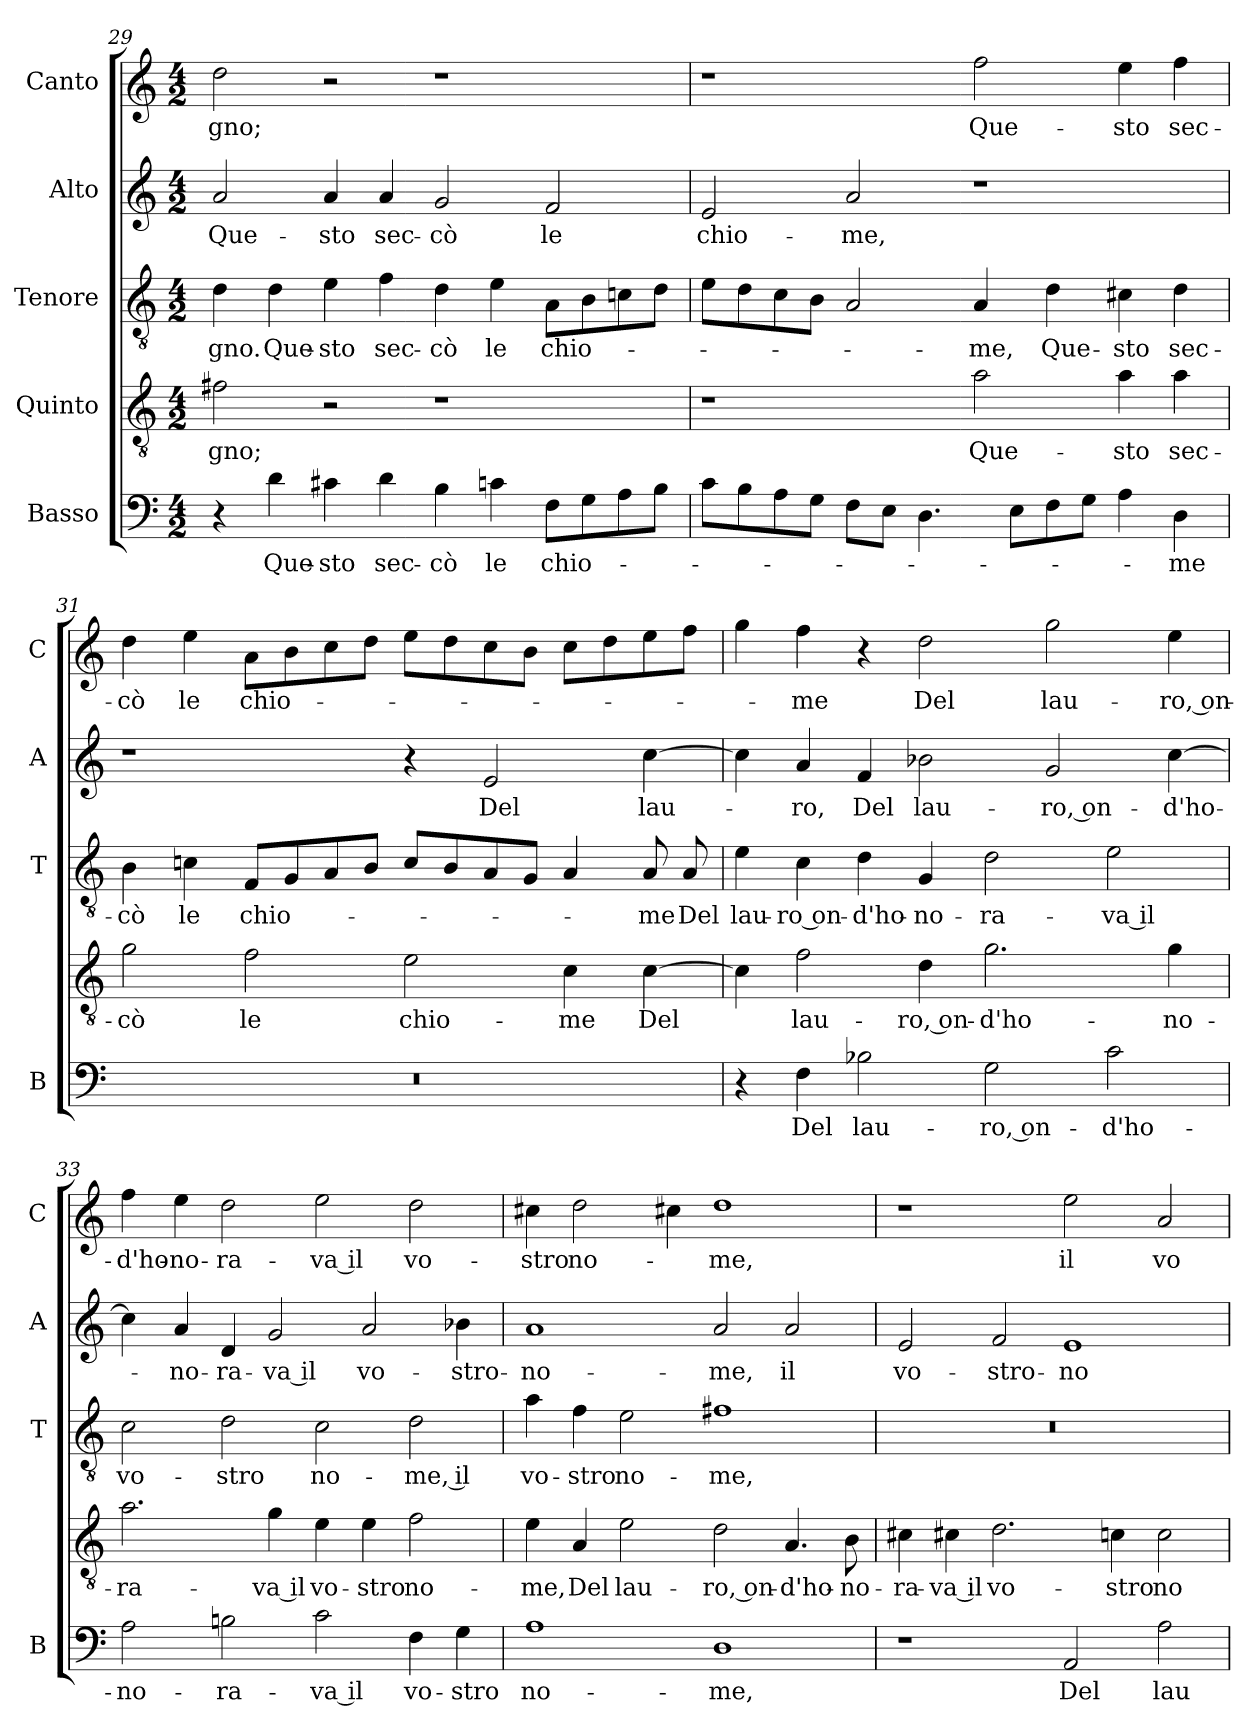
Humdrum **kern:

**kern	**text	**kern	**text	**kern	**text	**kern	**text	**kern	**text
*part5	*part5	*part4	*part4	*part3	*part3	*part2	*part2	*part1	*part1
*staff5	*staff5	*staff4	*staff4	*staff3	*staff3	*staff2	*staff2	*staff1	*staff1
*I"Basso	*	*I"Quinto	*	*I"Tenore	*	*I"Alto	*	*I"Canto	*
*I'B	*	*	*	*I'T	*	*I'A	*	*I'C	*
*clefF4	*	*clefGv2	*	*clefGv2	*	*clefG2	*	*clefG2	*
*k[]	*	*k[]	*	*k[]	*	*k[]	*	*k[]	*
*C:	*	*C:	*	*C:	*	*C:	*	*C:	*
*M4/2	*	*M4/2	*	*M4/2	*	*M4/2	*	*M4/2	*
=29	=29	=29	=29	=29	=29	=29	=29	=29	=29
4r	.	2f#X	-gno;	4d	-gno.	2a	Que-	2dd	-gno;
4d	Que-	.	.	4d	Que-	.	.	.	.
4c#X	-sto	2r	.	4e	-sto	4a	-sto	2r	.
4d	sec-	.	.	4f	sec-	4a	sec-	.	.
4B	-cò	1r	.	4d	-cò	2g	-cò	1r	.
4cn	le	.	.	4e	le	.	.	.	.
8FL	chio-	.	.	8AL	chio-	2f	le	.	.
8G	.	.	.	8B	.	.	.	.	.
8A	.	.	.	8cn	.	.	.	.	.
8BJ	.	.	.	8dJ	.	.	.	.	.
=30	=30	=30	=30	=30	=30	=30	=30	=30	=30
8cL	.	1r	.	8eL	.	2e	chio-	1r	.
8B	.	.	.	8d	.	.	.	.	.
8A	.	.	.	8c	.	.	.	.	.
8GJ	.	.	.	8BJ	.	.	.	.	.
8FL	.	.	.	2A	.	2a	-me,	.	.
8EJ	.	.	.	.	.	.	.	.	.
4.D	.	.	.	.	.	.	.	.	.
.	.	2a	Que-	4A	-me,	1r	.	2ff	Que-
8EL	.	.	.	.	.	.	.	.	.
8F	.	.	.	4d	Que-	.	.	.	.
8GJ	.	.	.	.	.	.	.	.	.
4A	.	4a	-sto	4c#X	-sto	.	.	4ee	-sto
4D	-me	4a	sec-	4d	sec-	.	.	4ff	sec-
=31	=31	=31	=31	=31	=31	=31	=31	=31	=31
0r	.	2g	-cò	4B	-cò	1r	.	4dd	-cò
.	.	.	.	4cn	le	.	.	4ee	le
.	.	2f	le	8FL	chio-	.	.	8aL	chio-
.	.	.	.	8G	.	.	.	8b	.
.	.	.	.	8A	.	.	.	8cc	.
.	.	.	.	8BJ	.	.	.	8ddJ	.
.	.	2e	chio-	8cL	.	4r	.	8eeL	.
.	.	.	.	8B	.	.	.	8dd	.
.	.	.	.	8A	.	2e	Del	8cc	.
.	.	.	.	8GJ	.	.	.	8bJ	.
.	.	4c	-me	4A	.	.	.	8ccL	.
.	.	.	.	.	.	.	.	8dd	.
.	.	[4c	Del	8A	-me	[4cc	lau-	8ee	.
.	.	.	.	8A	Del	.	.	8ffJ	.
=32	=32	=32	=32	=32	=32	=32	=32	=32	=32
4r	.	4c]	.	4e	lau-	4cc]	.	4gg	.
4F	Del	2f	lau-	4c	-ro on-	4a	-ro,	4ff	-me
2B-X	lau-	.	.	4d	-d'ho-	4f	Del	4r	.
.	.	4d	-ro, on-	4G	-no-	2b-X	lau-	2dd	Del
2G	-ro, on-	2.g	-d'ho-	2d	-ra-	.	.	.	.
.	.	.	.	.	.	2g	-ro, on-	2gg	lau-
2c	-d'ho-	.	.	2e	-va il	.	.	.	.
.	.	4g	-no-	.	.	[4cc	-d'ho-	4ee	-ro, on-
=33	=33	=33	=33	=33	=33	=33	=33	=33	=33
2A	-no-	2.a	-ra-	2c	vo-	4cc]	.	4ff	-d'ho-
.	.	.	.	.	.	4a	-no-	4ee	-no-
2Bn	-ra-	.	.	2d	-stro	4d	-ra-	2dd	-ra-
.	.	4g	-va il	.	.	2g	-va il	.	.
2c	-va il	4e	vo-	2c	no-	.	.	2ee	-va il
.	.	4e	-stro	.	.	2a	vo-	.	.
4F	vo-	2f	no-	2d	-me, il	.	.	2dd	vo-
4G	-stro	.	.	.	.	4b-X	-stro-	.	.
=34	=34	=34	=34	=34	=34	=34	=34	=34	=34
1A	no-	4e	-me,	4a	vo-	1a	-no-	4cc#X	-stro
.	.	4A	Del	4f	-stro	.	.	2dd	no-
.	.	2e	lau-	2e	no-	.	.	.	.
.	.	.	.	.	.	.	.	4cc#X	.
1D	-me,	2d	-ro, on-	1f#X	-me,	2a	-me,	1dd	-me,
.	.	4.A	-d'ho-	.	.	2a	il	.	.
.	.	8B	-no-	.	.	.	.	.	.
=35	=35	=35	=35	=35	=35	=35	=35	=35	=35
1r	.	4c#X	-ra-	0r	.	2e	vo-	1r	.
.	.	4c#X	-va il	.	.	.	.	.	.
.	.	2.d	vo-	.	.	2f	-stro-	.	.
2AA	Del	.	.	.	.	1e	-no-	2ee	il
.	.	4cn	-stro	.	.	.	.	.	.
2A	lau-	2c	no-	.	.	.	.	2a	vo-
=	=	=	=	=	=	=	=	=	=
*-	*-	*-	*-	*-	*-	*-	*-	*-	*-
